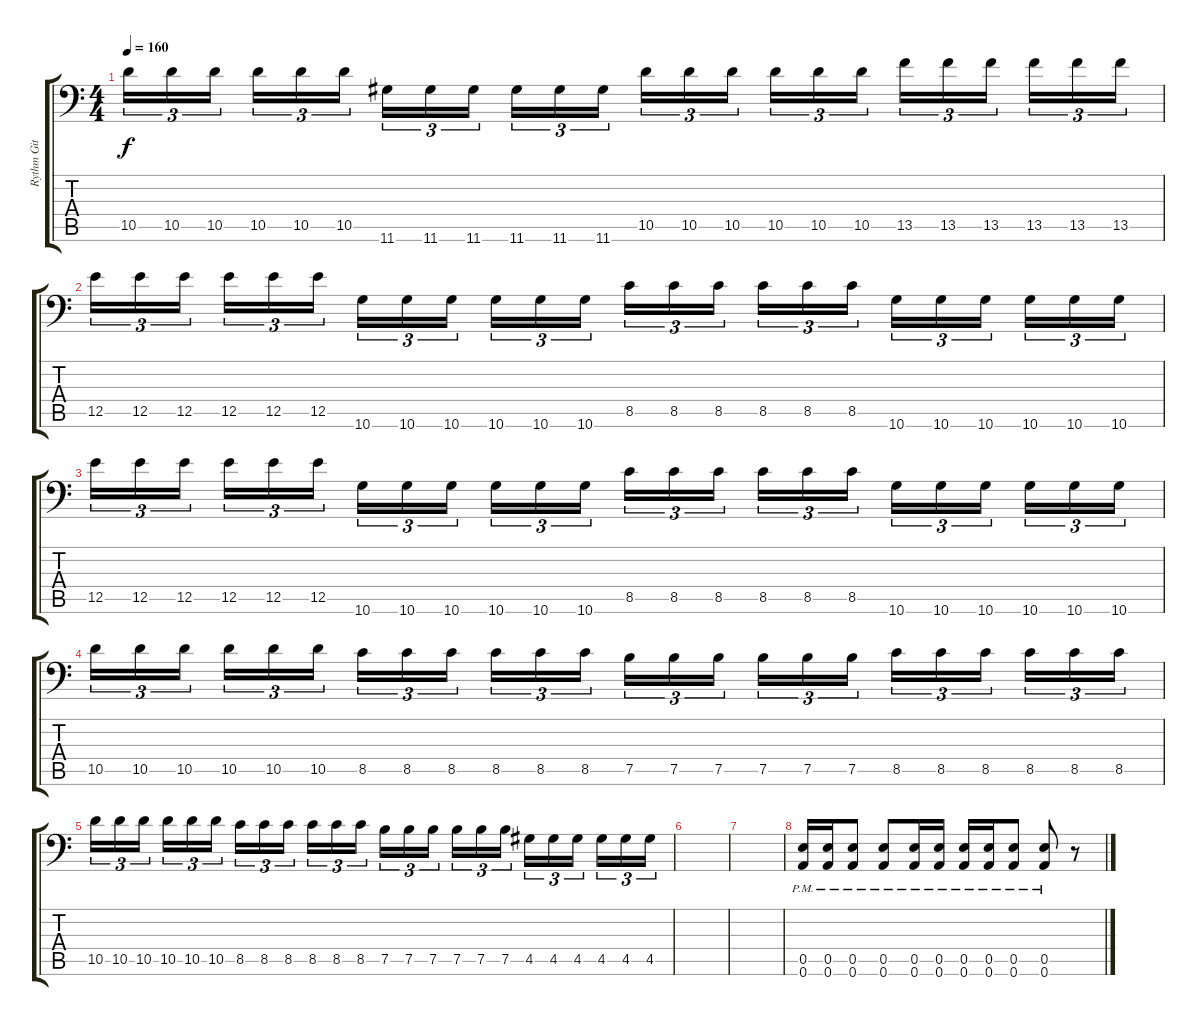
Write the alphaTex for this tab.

\track ("Rythm Git 2" "Rythm Git ") {instrument distortionguitar}
\staff {score tabs}
\tuning (B3 Gb3 D3 A2 E2 A1) {hide}
\ts (4 4)
\tempo 160
\clef f4
\ks c
10.5.16{tu (3 2) dy f} 10.5.16{tu (3 2)} 10.5.16{tu (3 2) beam splitsecondary} 10.5.16{tu (3 2)} 10.5.16{tu (3 2)} 10.5.16{tu (3 2)} 11.6.16{tu (3 2)} 11.6.16{tu (3 2)} 11.6.16{tu (3 2) beam splitsecondary} 11.6.16{tu (3 2)} 11.6.16{tu (3 2)} 11.6.16{tu (3 2)} 10.5.16{tu (3 2)} 10.5.16{tu (3 2)} 10.5.16{tu (3 2) beam splitsecondary} 10.5.16{tu (3 2)} 10.5.16{tu (3 2)} 10.5.16{tu (3 2)} 13.5.16{tu (3 2)} 13.5.16{tu (3 2)} 13.5.16{tu (3 2) beam splitsecondary} 13.5.16{tu (3 2)} 13.5.16{tu (3 2)} 13.5.16{tu (3 2)} |
12.5.16{tu (3 2)} 12.5.16{tu (3 2)} 12.5.16{tu (3 2) beam splitsecondary} 12.5.16{tu (3 2)} 12.5.16{tu (3 2)} 12.5.16{tu (3 2)} 10.6.16{tu (3 2)} 10.6.16{tu (3 2)} 10.6.16{tu (3 2) beam splitsecondary} 10.6.16{tu (3 2)} 10.6.16{tu (3 2)} 10.6.16{tu (3 2)} 8.5.16{tu (3 2)} 8.5.16{tu (3 2)} 8.5.16{tu (3 2) beam splitsecondary} 8.5.16{tu (3 2)} 8.5.16{tu (3 2)} 8.5.16{tu (3 2)} 10.6.16{tu (3 2)} 10.6.16{tu (3 2)} 10.6.16{tu (3 2) beam splitsecondary} 10.6.16{tu (3 2)} 10.6.16{tu (3 2)} 10.6.16{tu (3 2)} |
12.5.16{tu (3 2)} 12.5.16{tu (3 2)} 12.5.16{tu (3 2) beam splitsecondary} 12.5.16{tu (3 2)} 12.5.16{tu (3 2)} 12.5.16{tu (3 2)} 10.6.16{tu (3 2)} 10.6.16{tu (3 2)} 10.6.16{tu (3 2) beam splitsecondary} 10.6.16{tu (3 2)} 10.6.16{tu (3 2)} 10.6.16{tu (3 2)} 8.5.16{tu (3 2)} 8.5.16{tu (3 2)} 8.5.16{tu (3 2) beam splitsecondary} 8.5.16{tu (3 2)} 8.5.16{tu (3 2)} 8.5.16{tu (3 2)} 10.6.16{tu (3 2)} 10.6.16{tu (3 2)} 10.6.16{tu (3 2) beam splitsecondary} 10.6.16{tu (3 2)} 10.6.16{tu (3 2)} 10.6.16{tu (3 2)} |
10.5.16{tu (3 2)} 10.5.16{tu (3 2)} 10.5.16{tu (3 2) beam splitsecondary} 10.5.16{tu (3 2)} 10.5.16{tu (3 2)} 10.5.16{tu (3 2)} 8.5.16{tu (3 2)} 8.5.16{tu (3 2)} 8.5.16{tu (3 2) beam splitsecondary} 8.5.16{tu (3 2)} 8.5.16{tu (3 2)} 8.5.16{tu (3 2)} 7.5.16{tu (3 2)} 7.5.16{tu (3 2)} 7.5.16{tu (3 2) beam splitsecondary} 7.5.16{tu (3 2)} 7.5.16{tu (3 2)} 7.5.16{tu (3 2)} 8.5.16{tu (3 2)} 8.5.16{tu (3 2)} 8.5.16{tu (3 2) beam splitsecondary} 8.5.16{tu (3 2)} 8.5.16{tu (3 2)} 8.5.16{tu (3 2)} |
10.5.16{tu (3 2)} 10.5.16{tu (3 2)} 10.5.16{tu (3 2) beam splitsecondary} 10.5.16{tu (3 2)} 10.5.16{tu (3 2)} 10.5.16{tu (3 2)} 8.5.16{tu (3 2)} 8.5.16{tu (3 2)} 8.5.16{tu (3 2) beam splitsecondary} 8.5.16{tu (3 2)} 8.5.16{tu (3 2)} 8.5.16{tu (3 2)} 7.5.16{tu (3 2)} 7.5.16{tu (3 2)} 7.5.16{tu (3 2) beam splitsecondary} 7.5.16{tu (3 2)} 7.5.16{tu (3 2)} 7.5.16{tu (3 2)} 4.5.16{tu (3 2)} 4.5.16{tu (3 2)} 4.5.16{tu (3 2) beam splitsecondary} 4.5.16{tu (3 2)} 4.5.16{tu (3 2)} 4.5.16{tu (3 2)} |
|
|
(0.5{pm} 0.6{pm}).16{volume 16 balance 16} (0.5{pm} 0.6{pm}).16 (0.5{pm} 0.6{pm}).8 (0.5{pm} 0.6{pm}).8 (0.5{pm} 0.6{pm}).16 (0.5{pm} 0.6{pm}).16 (0.5{pm} 0.6{pm}).16 (0.5{pm} 0.6{pm}).16 (0.5{pm} 0.6{pm}).8 (0.5{pm} 0.6{pm}).8 r.8
